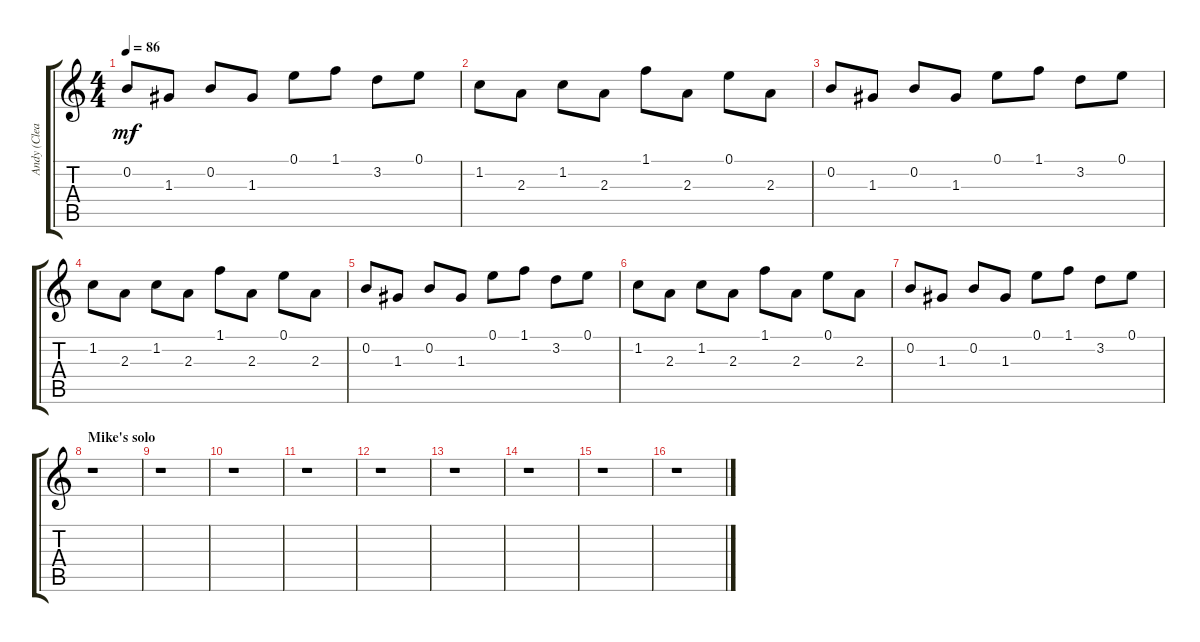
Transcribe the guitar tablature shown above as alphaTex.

\track ("Andy (Clean Guitar)" "Andy (Clea") {instrument electricguitarclean}
\staff {score tabs}
\tuning (E4 B3 G3 D3 A2 E2) {hide}
\ts (4 4)
\tempo 86
\clef g2
\ks c
0.2.8{dy mf} 1.3.8 0.2.8 1.3.8 0.1.8 1.1.8 3.2.8 0.1.8 |
1.2.8 2.3.8 1.2.8 2.3.8 1.1.8 2.3.8 0.1.8 2.3.8 |
0.2.8 1.3.8 0.2.8 1.3.8 0.1.8 1.1.8 3.2.8 0.1.8 |
1.2.8 2.3.8 1.2.8 2.3.8 1.1.8 2.3.8 0.1.8 2.3.8 |
0.2.8 1.3.8 0.2.8 1.3.8 0.1.8 1.1.8 3.2.8 0.1.8 |
1.2.8 2.3.8 1.2.8 2.3.8 1.1.8 2.3.8 0.1.8 2.3.8 |
0.2.8 1.3.8 0.2.8 1.3.8 0.1.8 1.1.8 3.2.8 0.1.8 |
\section ("" "Mike's solo")
r.1 |
r.1 |
r.1 |
r.1 |
r.1 |
r.1 |
r.1 |
r.1 |
r.1
